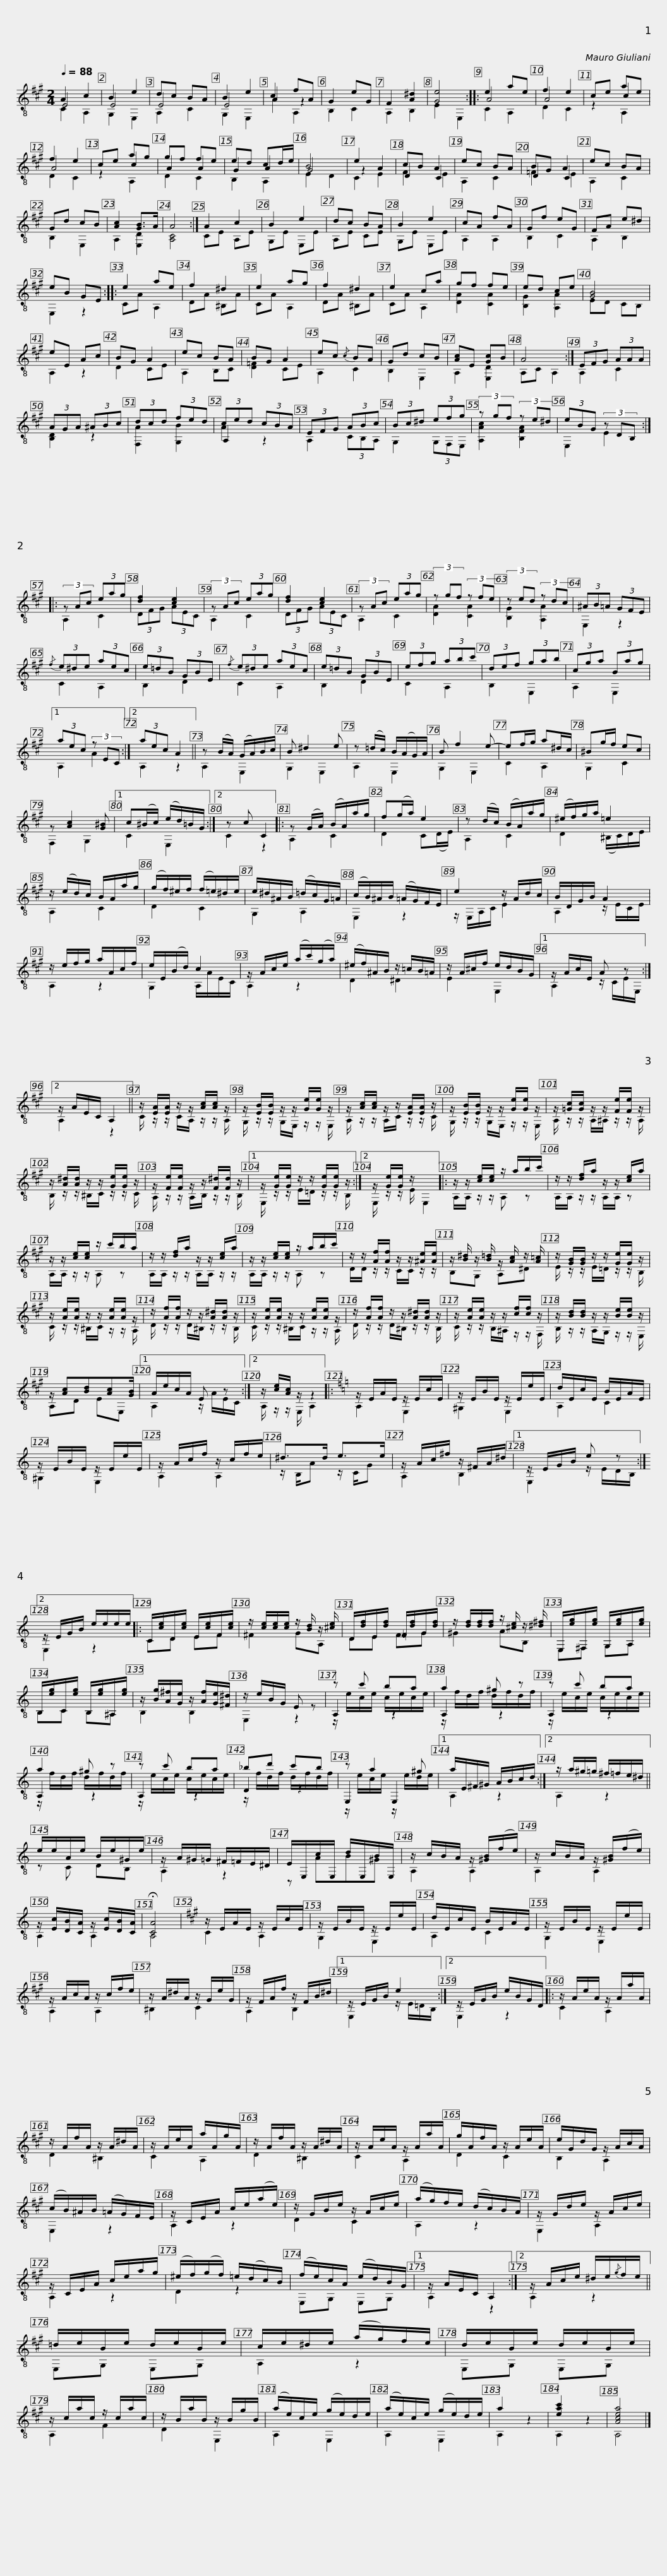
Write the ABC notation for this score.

X:1
%%score ( 1 2 3 4 )
L:1/8
Q:1/4=88
M:2/4
I:linebreak $
K:A
V:1 treble-8
V:2 treble-8
V:3 treble-8
V:4 treble-8
V:1
 A2 c2 | B2 e2 | dc BA | B2 e2 | c2 fA | %5
 G2 eG | F2 [A^d]2 |$ [Ge]4 :: e2 ae | f2 e2 | %10
 ce ae | f2 e2 | ce ag | gf fe | ed cd/e/ |$ %15
 B4 | e2 A2 | cB A2 | ec BA | BG A2 | %20
 ec BA | Gd cB | [Ac]2 [GB]>A | A4 :|$ A2 c2 | %25
 B2 e2 | dc BA | B2 e2 | cA fA |$ Gf eG | %30
 FA e^d | eB GE :: e2 ae | f2 ^d2 | e2 ag |$ %35
 f2 ^d2 | e2 ca | gf fe | ed ce | [GB]4 | %40
 eE Ac |$ BG A2 | ec BA | BG A2 | ec{/c} BA | %45
 Gd cB | [Ac]E [Gc]B | A4 :|$ (3EFG (3AAA | (3AGA (3^ABc | %50
 (3dcd (3fed |$ (3ced (3cBA | (3EFG (3ABc | (3Bc^d (3efg | (3z gf (3z e^d |$ %55
 (3eBG (3z DB, :: (3z Ac (3eag | [df]2 [ce]2 | (3z Ac (3eag | [df]2 [ce]2 |$ %60
 (3z Ac (3eag | (3z gf (3z fe | (3z ed (3z dc | (3^AB=A (3GFE |{/f} (3e^de (3aec |$ %65
 (3e=dB (3GBE |{/f} (3e^de (3aec | (3e=dB (3GBE | (3efg (3abc' |$ (3def (3gab | %70
 (3cga (3Bag |1 (3aec (3z EC :|2 (3aec A2 ||$ z (B/A/) (G/A/)B/c/ | B ^d2 e | %75
 z (=d/c/) B/(A/G/)A/ | B f2 e- |$ ef/g/ a^d/c/ | ^Bg/f/ ec | z [Ac]2 [G^B] |1 %80
 c(^B/c/) (e/d/)=B/G/ :|2 z c C2 |:$ z (G/A/) (B/A/)a/g/ | f(g/a/) e2 | z (d/c/) (B/A/)a/g/ | %85
 (^e/f/)g/a/ =e2 |$ z/ (e/d/)c/ B/A/a/g/ | (g/f/)^e/f/ (f/=e/)^d/e/ | e/^d/^A/B/ (=d/c/)G/=A/ |$ (c/B/)^A/B/ (=A/G/)F/E/ | %90
 e2 z/ A/d/c/ | B/D/G/B/ A2 | z/ e/f/g/ a/A/c/f/ |$ e/E/(B/d/) c2 | z/ A/c/e/ (a/c'/)(g/a/) | %95
 (^e/f/)^A/B/ z/ =c/B/=A/ |$ z/ A/^c/f/ e/d/B/G/ |1 z/ A/c/E/ A z :|2 z/ A/E/C/ A,2 ||$ z/ [EA]/[EA]/ z/ z/ [Ac]/[Ac]/ z/ | %100
 z/ [EB]/[EB]/ z/ z/ [Ge]/[Ge]/ z/ | z/ [Ac]/[Ac]/ z/ z/ [EA]/[EA]/ z/ |$ z/ [EB]/[EB]/ z/ z/ [Ge]/[Ge]/ z/ | z/ [=Gc]/[Gc]/ z/ z/ [Fe]/[Fe]/ z/ | z/ [A^d]/[Ad]/ z/ z/ [Ge]/[Ge]/ z/ | %105
 z/ [Fe]/[Fe]/ z/ z/ [F^d]/[Fd]/ z/ |1$ z/ [Ge]/[Ge]/ z/ z/ [Ge]/[Ge]/ z/ :|2 z/ [Ge]/[Ge]/ z/ x2 |: z/ z/ [ce]/[ce]/ z/ a/b/c'/ | z/ z/ [df]/a/ z/ z/ [ce]/a/ |$ %110
 z/ z/ [ce]/[ce]/ z/ c'/b/a/ | z/ z/ [df]/a/ z/ z/ [ce]/a/ | z/ z/ [ce]/[ce]/ z/ a/b/c'/ | z/ z/ [Af]/[Af]/ z/ z/ [^Ae]/[Ae]/ |$ z/ [B^d]/ z/ [B=d]/ z/ [Ac]/ z/ [A=c]/ | %115
 z/ [GB]/[GB]/ z/ z/ [Ge]/[Ge]/ z/ | z/ [Ae]/[Ae]/ z/ z/ [Ae]/[Ae]/ z/ | z/ [Af]/[Af]/ z/ z/ [A^d]/[Ad]/ z/ |$ z/ [Ae]/[Ae]/ z/ z/ [Ae]/[Ae]/ z/ | z/ [Af]/[Af]/ z/ z/ [A^d]/[Ad]/ z/ | %120
 z/ [Ae]/[Ae]/ z/ z/ [cf]/[cf]/ z/ | z/ [Bd]/[Bd]/ z/ z/ [Be]/[Be]/ z/ |$ z/ [Ac][Bd][Ac][GB]/ |1 A/e/c/A/ E z :|2 z/ [ce]/[Ac]/ z/ z2 |:$ %125
[K:C] z/ E/A/E/ z/ E/c/E/ | z/ E/B/E/ z/ E/e/E/ | d/E/c/E/ B/E/A/E/ |$ z/ E/B/E/ z/ E/e/E/ | z/ A/c/f/ z/ c/f/e/ | %130
 ^d>d e>e | z/ A/c/^f/ z/ ^F/A/^d/ |1$ z/ E/G/B/ e z :|2 z/ E/G/B/ e/e/e/e/ |: C/[ce]/D/[ce]/ E/[ce]/F/[ce]/ | %135
 z/ [ce]/[ce]/[ce]/ z/ [Bd]/ z/ [^ce]/ |$ D/[df]/E/[df]/ =F/[df]/G/[df]/ | z/ [df]/[df]/[df]/ z/ [^ce]/ z/ [^d^f]/ | E,/[eg]/^F,/[eg]/ G,/[eg]/A,/[eg]/ | B,/[eg]/C/[eg]/ B,/[eg]/^A,/[eg]/ |$ %140
 z/ [Bg]/[A^f]/[Ge]/ z/ [Af]/[Ge]/[^F^d]/ | z/ e/B/G/ E z | z c' ba | a2 ^g z | z c' ba |$ %145
 a2 ^g z | z c' ba | _bd' c'b | z a2 ^g |1$ a/E/^F/^G/ A/B/c/d/ :|2 %150
 z/ a/^g/=g/ ^f/=f/e/^d/ || e/e/A/e/ B/e/^G/e/ | z/ A/^G/=G/ ^F/=F/E/^D/ |$ E/E,/c/E,/ d/E,/B/E,/ | z/ c/B/A/ z/ [^GB]/(f/e/) | %155
 z/ c/B/A/ z/ [^GB]/(f/e/) | z/ [Ec]/[DB]/[CA]/ z/ [Ec]/[DB]/[CA]/ | !fermata![CA]4 |$[K:A] z/ E/A/E/ z/ E/c/E/ | z/ E/B/E/ z/ E/e/E/ | %160
 d/E/c/E/ B/E/A/E/ | z/ E/B/E/ z/ E/e/E/ |$ z/ A/c/A/ z/ c/f/e/ | z/ A/^d/A/ z/ G/e/G/ | z/ F/A/f/ z/ F/B/^d/ |1 %165
 z/ E/G/B/ e2 :|2 z/ E/G/B/ e/B/G/D/ |:$ z/ A/e/A/ z/ A/a/A/ | z/ A/f/A/ z/ A/^d/A/ | z/ A/e/A/ a/A/g/A/ | %170
 z/ A/f/A/ z/ A/^d/A/ | z/ A/e/A/ z/ A/a/A/ |$ g/A/f/A/ z/ A/e/A/ | e/G/d/G/ z/ A/c/A/ | (c/B/)^A/B/ (=A/G/)F/E/ | %175
 z/ C/E/A/ c/e/(a/e/) | z/ G/B/e/ z/ A/c/e/ |$ (a/g/)f/e/ (d/c/)B/A/ | z/ G/d/e/ z/ A/c/e/ | z/ C/E/A/ c/e/a/g/ | %180
 (^e/f/)(g/f/) =e/(d/c/)B/ | (f/e/)c/A/ (e/d/)B/G/ |1$ z/ A/E/C/ A,2 :|2 z/ A/c/e/ ^d/e/{/g}f/e/ || =d/e/B/e/ d/e/B/e/ | %185
 c/e/^d/e/ (a/g/)f/e/ | d/e/B/e/ d/e/B/e/ |$ z/ c/a/c/ z/ c/a/c/ | z/ B/a/B/ z/ B/g/B/ | (a/e/)c/e/ (g/e/)d/e/ | %190
 (a/e/)c/e/ (g/e/)d/e/ | a2 z2 | [eac']2 z2 | [Acea]4 |] %194
V:2
 E4 | E4 | E4 | E4 | A2 z2 | %5
 x4 | x4 |$ x4 :: A4 | A4 | %10
 z2 c2 | A4 | z2 c2 | A2 A2 | G2 A2 |$ %15
 G4 | z2 x2 | x4 | x4 | x4 | %20
 x4 | x4 | x4 | x4 :|$ x4 | %25
 x4 | x4 | x4 | x4 |$ x4 | %30
 x4 | x4 :: x4 | x4 | x4 |$ %35
 x4 | x4 | x4 | x4 | x4 | %40
 x4 |$ x4 | x4 | x4 | x4 | %45
 x4 | x4 | x4 :|$ x4 | x4 | %50
 x4 |$ x4 | x4 | x4 | x4 |$ %55
 x4 :: x4 | x4 | x4 | x4 |$ %60
 x4 | x4 | x4 | x4 | x4 |$ %65
 x4 | x4 | x4 | x4 |$ x4 | %70
 x4 |1 x4 :|2 x4 ||$ x4 | x4 | %75
 x4 | x4 |$ x4 | x4 | x4 |1 %80
 x4 :|2 x4 |:$ x4 | x4 | x4 | %85
 x4 |$ x4 | x4 | x4 |$ x4 | %90
 x4 | x4 | x4 |$ x4 | x4 | %95
 x4 |$ x4 |1 x4 :|2 x4 ||$ x4 | %100
 x4 | x4 |$ x4 | x4 | x4 | %105
 x4 |1$ x4 :|2 x4 |: x4 | x4 |$ %110
 x4 | x4 | x4 | x4 |$ x4 | %115
 x4 | x4 | x4 |$ x4 | x4 | %120
 x4 | x4 |$ x4 |1 x4 :|2 x4 |:$ %125
[K:C] x4 | x4 | x4 |$ x4 | x4 | %130
 x4 | x4 |1$ x4 :|2 x4 |: x4 | %135
 x4 |$ x4 | x4 | x4 | x4 |$ %140
 x4 | x4 | x4 | x4 | x4 |$ %145
 x4 | x4 | x4 | x4 |1$ x4 :|2 %150
 x4 || x4 | x4 |$ x4 | x4 | %155
 x4 | x4 | x4 |$[K:A] x4 | x4 | %160
 x4 | x4 |$ x4 | x4 | x4 |1 %165
 x4 :|2 x4 |:$ x4 | x4 | x4 | %170
 x4 | x4 |$ x4 | x4 | x4 | %175
 x4 | x4 |$ x4 | x4 | x4 | %180
 x4 | x4 |1$ x4 :|2 x4 || x4 | %185
 x4 | x4 |$ x4 | x4 | x4 | %190
 x4 | x4 | x4 | x4 |] %194
V:3
 C2 A,2 | G,2 E,2 | A,2 C2 | G,2 E,2 | A2 A,2 | %5
 B,2 C2 | A,2 B,2 |$ E2 E,2 :: C2 A,2 | D2 C2 | %10
 z2 A,2 | D2 C2 | z2 A,2 | D2 C2 | B,2 A,2 |$ %15
 E2 D2 | C2 E2 | D2 C2 | A,2 C2 | D2 C2 | %20
 A,2 C2 | B,2 E,2 | A,2 [E,D]2 | [A,C]4 :|$ CE A,E | %25
 G,E E,E | A,E CE | G,E E,E | A,2 A,2 |$ B,2 C2 | %30
 A,2 B,2 | E,2 z2 :: CA A,2 | DA ^B,A | CA A,2 |$ %35
 DA ^B,A | CA A,2 | [DA]2 [CA]2 | [B,G]2 [A,A]2 | ED CB, | %40
 A,2 z2 |$ D2 CE | A,2 B,C | [D=F]2 CE | A,2 C2 | %45
 B,2 E,2 | A,2 [E,D]2 | A,C A,2 :|$ A,2 C2 | [B,D]2 z2 | %50
 [F,A]2 [G,B]2 |$ A,2 z2 | A,2 (3CB,A, | G,2 (3G,F,E, | [A,Ac]2 [B,FA]2 |$ %55
 E,2 E2 :: A,2 C2 | (3DFG (3AEC | A,2 C2 | (3DFG (3AEC |$ %60
 A,2 C2 | [DA]2 [CA]2 | [B,G]2 [A,A]2 | E,2 z2 | C2 A,2 |$ %65
 B,2 D2 | C2 A,2 | B,2 D2 | C2 A,2 |$ B,2 E,2 | %70
 A,2 E,2 |1 A,2 A2 :|2 A,2 z2 ||$ A,2 E,2 | G,2 E,2 | %75
 A,2 E,2 | G,2 E,2 |$ C2 A,2 | G,2 C2 | F,2 G,2 |1 %80
 C2 E,2 :|2 C2 z2 |:$ A,2 C2 | D2 C(D/E/) | A,2 C2 | %85
 D2 (^B,/C/)D/E/ |$ A,2 C2 | D2 C2 | G,2 A,2 |$ E,2 z2 | %90
 z/ E,/A,/C/ E2 | A,2 z/ E/C/E/ | A,2 z2 |$ G,2 A,/A/E/C/ | A,2 z2 | %95
 D2 ^D2 |$ E2 E,2 |1 A,2 z/ C/E/E,/ :|2 A,2 z2 ||$ C/ z/ z/ C/A,/ z/ z/ A,/ | %100
G,/ z/ z/ G,/E,/ z/ z/ E,/ |A,/ z/ z/ A,/C/ z/ z/ C/ |$ G,/ z/ z/ G,/E,/ z/ z/ E,/ |A,/ z/ z/ A,/^A,/ z/ z/ A,/ |B,/ z/ z/ ^B,/C/ z/ z/ C/ | %105
A,/ z/ z/ A,/B,/ z/ z/ B,/ |1$ E,/ z/ z/ E/=D/ z/ z/ B,/ :|2 E,/ z/ z/ E/ E,2 |: A,/A,/ z/ z/ A, z | A,/A,/ z/ z/ A,/A,/ z |$ %110
 A,/A,/ z/ z/ A, z | A,/A,/ z/ z/ A,/A,/ z/ z/ | A,/A,/ z/ z/ A, z | D/D/ z/ z/ C/C/ z/ z/ |$ B,G, A,^D | %115
 E/ z/ z/ E/=D/ z/ z/ B,/ |C/ z/ z/ ^B,/C/ z/ z/ A,/ |D/ z/ z/ D/^B,/ z/ z/ B,/ |$ C/ z/ z/ ^B,/C/ z/ z/ A,/ |D/ z/ z/ D/^B,/ z/ z/ B,/ | %120
C/ z/ z/ B,/^A,/ z/ z/ F,/ |B,/ z/ z/ A,/G,/ z/ z/ E,/ |$ A,D EE, |1 A,2 z/ A/E/C/ :|2 A,/ z/ z/ E,/ A,2 |:$ %125
[K:C] A,2 E,2 | ^G,2 E,2 | A,2 C2 |$ ^G,2 E,2 | A,2 A,2 | %130
 z/ B,/A z/ C/G | A,2 B,2 |1$ E,2 z/ E/D/B,/ :|2 E,2 z2 |: CD EF | %135
 ^F2 GA, |$ DE FG | ^G2 AB, | E,^F, G,A, | B,C B,^A, |$ %140
 B,2 B,2 | E,2 z2 | A,2 z2 | A,2 z2 | A,2 z2 |$ %145
 A,2 z2 | A,2 z2 | D2 z2 | E,2 E,2 |1$ A,2 z2 :|2 %150
 A,2 z2 || z C DB, | A,2 z2 |$ z AB^G | A,2 A,2 | %155
 A,2 A,2 | A,2 A,2 | A,4 |$[K:A] C2 A,2 | G,2 E,2 | %160
 A,2 C2 | G,2 E,2 |$ A,2 A,2 | ^B,2 C2 | A,2 B,2 |1 %165
 E,2 z/ E/=D/B,/ :|2 E,2 z2 |:$ C2 A,2 | D2 ^B,2 | C2 A,2 | %170
 D2 ^B,2 | C2 A,2 |$ D2 C2 | B,2 A,2 | E,2 z2 | %175
 A,2 z2 | D2 C2 |$ A,2 z2 | E,2 A,2 | A,2 z2 | %180
 D2 z2 | E,G, E,G, |1$ A,2 z2 :|2 A,2 z2 || E,G, E,G, | %185
 A,2 z2 | E,G, E,G, |$ A,2 F2 | D2 E,2 | A,2 E,2 | %190
 A,2 E,2 | A,2 z2 | A,2 z2 | A,4 |] %194
V:4
 x4 | x4 | x4 | x4 | x4 | %5
 x4 | x4 |$ x4 :: x4 | x4 | %10
 x4 | x4 | x4 | x4 | x4 |$ %15
 x4 | x4 | F2 E2 | x4 | =F2 E2 | %20
 x4 | x4 | x4 | x4 :|$ x4 | %25
 x4 | x4 | x4 | x4 |$ x4 | %30
 x4 | x4 :: x4 | x4 | x4 |$ %35
 x4 | x4 | x4 | x4 | x4 | %40
 x4 |$ x4 | x4 | x4 | x4 | %45
 x4 | x4 | x4 :|$ x4 | x4 | %50
 x4 |$ A2 z2 | x4 | x4 | x4 |$ %55
 x4 :: x4 | x4 | x4 | x4 |$ %60
 x4 | x4 | x4 | x4 | x4 |$ %65
 x4 | x4 | x4 | x4 |$ x4 | %70
 x4 |1 x4 :|2 x4 ||$ x4 | x4 | %75
 x4 | x4 |$ x4 | x4 | x4 |1 %80
 x4 :|2 x4 |:$ x4 | x4 | x4 | %85
 x4 |$ x4 | x4 | x4 |$ x4 | %90
 x4 | x4 | x4 |$ x4 | x4 | %95
 x4 |$ x4 |1 x4 :|2 x4 ||$ x4 | %100
 x4 | x4 |$ x4 | x4 | x4 | %105
 x4 |1$ x4 :|2 x4 |: x4 | x4 |$ %110
 x4 | x4 | x4 | x4 |$ x4 | %115
 x4 | x4 | x4 |$ x4 | x4 | %120
 x4 | x4 |$ x4 |1 x4 :|2 x4 |:$ %125
[K:C] x4 | x4 | x4 |$ x4 | x4 | %130
 x4 | x4 |1$ x4 :|2 x4 |: x4 | %135
 x4 |$ x4 | x4 | x4 | x4 |$ %140
 x4 | x4 | z/ e/c/e/ c/e/c/e/ | z/ f/d/f/ d/f/d/f/ | z/ e/c/e/ c/e/c/e/ |$ %145
 z/ f/d/f/ d/f/d/f/ | z/ e/c/e/ c/e/c/e/ | z/ f/d/f/ d/f/d/f/ | z/ e/c/e/ z/ e/d/e/ |1$ x4 :|2 %150
 x4 || x4 | x4 |$ x4 | x4 | %155
 x4 | x4 | x4 |$[K:A] x4 | x4 | %160
 x4 | x4 |$ x4 | x4 | x4 |1 %165
 x4 :|2 x4 |:$ x4 | x4 | x4 | %170
 x4 | x4 |$ x4 | x4 | x4 | %175
 x4 | x4 |$ x4 | x4 | x4 | %180
 x4 | x4 |1$ x4 :|2 x4 || x4 | %185
 x4 | x4 |$ x4 | x4 | x4 | %190
 x4 | x4 | x4 | x4 |] %194
